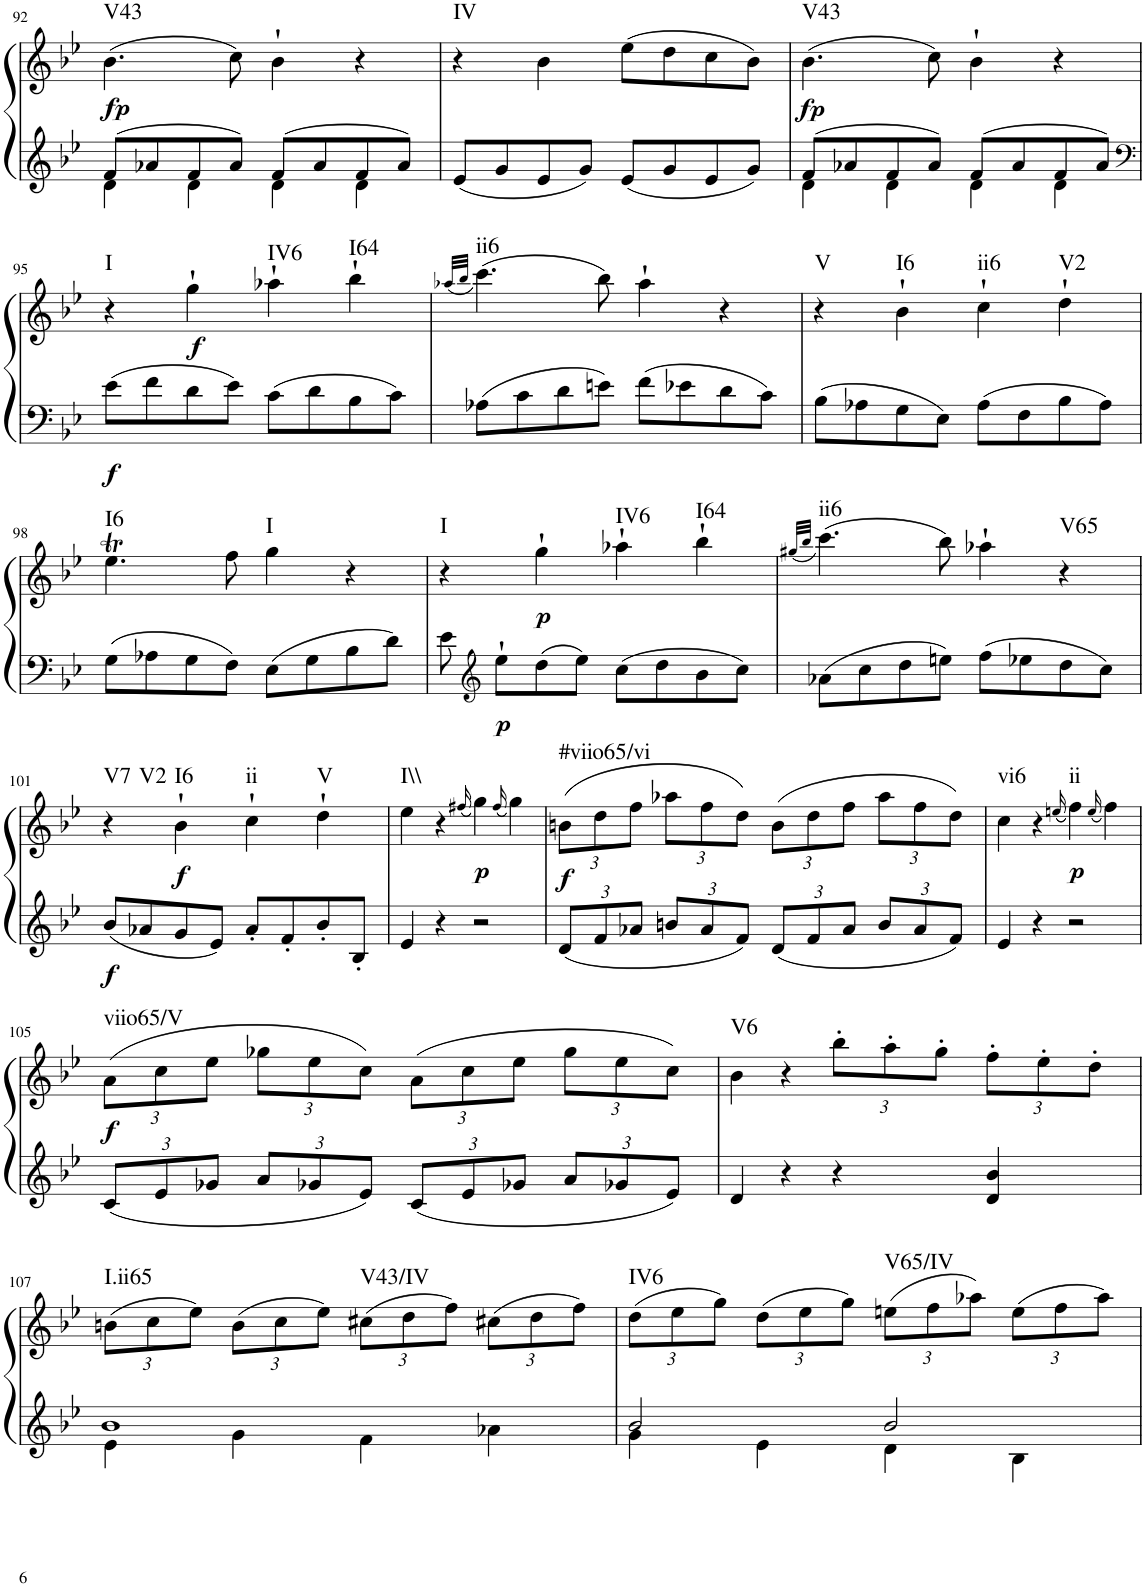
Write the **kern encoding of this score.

**kern	**kern	**dynam	**harte
*part1	*part1	*part1	*part1
*staff2	*staff1	*staff1/2	*
*I"Klavier linke Hand	*	*	*
!!LO:PB:g=z
*clefG2	*clefG2	*	*
*k[b-e-]	*k[b-e-]	*	*
*M2/2	*M2/2	*	*
*met(c|)	*met(c|)	*	*
=92	=92	=92	=92
*^	*	*	*
!	!	!	!LO:DY:b	!LO:H:kt=V43
8f/L	4d\	(4.b-\	fp	N
8a-X/	.	.	.	.
8f/	4d\	.	.	.
8a-/J	.	8cc\)	.	.
8f/L	4d\	4b-`\	.	.
8a-/	.	.	.	.
8f/	4d\	4r	.	.
8a-/J	.	.	.	.
*v	*v	*	*	*
=93	=93	=93	=93
!	!	!	!LO:H:kt=IV
8e-/L	4r	.	N
8g/	.	.	.
8e-/	4b-\	.	.
8g/J	.	.	.
8e-/L	(8ee-\L	.	.
8g/	8dd\	.	.
8e-/	8cc\	.	.
8g/J	8b-\J)	.	.
=94	=94	=94	=94
*^	*	*	*
!	!	!	!LO:DY:b	!LO:H:kt=V43
8f/L	4d\	(4.b-\	fp	N
8a-X/	.	.	.	.
8f/	4d\	.	.	.
8a-/J	.	8cc\)	.	.
8f/L	4d\	4b-`\	.	.
8a-/	.	.	.	.
8f/	4d\	4r	.	.
8a-/J	.	.	.	.
*v	*v	*	*	*
!!LO:LB:g=z
=95	=95	=95	=95
*clefF4	*	*	*
!	!	!LO:DY:b=2	!LO:H:kt=I
8e-\L	4r	f	N
8f\	.	.	.
!	!	!LO:DY:b	!
8d\	4gg`\	f	.
8e-\J	.	.	.
!	!	!	!LO:H:kt=IV6
8c\L	4aa-X`\	.	N
8d\	.	.	.
!	!	!	!LO:H:kt=I64
8B-\	4bb-`\	.	N
8c\J	.	.	.
=96	=96	=96	=96
.	(32qaa-X/LLL	.	.
.	32qbb-/JJJ	.	.
!	!	!	!LO:H:kt=ii6
8A-X\L	(4.ccc\)	.	N
8c\	.	.	.
8d\	.	.	.
8en\J	8bb-\)	.	.
8f\L	4aa-`\	.	.
8e-X\	.	.	.
8d\	4r	.	.
8c\J	.	.	.
=97	=97	=97	=97
!	!	!	!LO:H:kt=V
8B-\L	4r	.	N
8A-X\	.	.	.
!	!	!	!LO:H:kt=I6
8G\	4b-`\	.	N
8E-\J	.	.	.
!	!	!	!LO:H:kt=ii6
8A-\L	4cc`\	.	N
8F\	.	.	.
!	!	!	!LO:H:kt=V2
8B-\	4dd`\	.	N
8A-\J	.	.	.
!!LO:LB:g=z
=98	=98	=98	=98
!	!	!	!LO:H:kt=I6
8G\L	4.ee-T\	.	N
8A-X\	.	.	.
8G\	.	.	.
8F\J	8ff\	.	.
!	!	!	!LO:H:kt=I
8E-\L	4gg\	.	N
8G\	.	.	.
8B-\	4r	.	.
8d\J	.	.	.
=99	=99	=99	=99
!	!	!	!LO:H:kt=I
8e-\	4r	.	N
*clefG2	*	*	*
!	!	!LO:DY:b=2	!
8ee-`\L	.	p	.
!	!	!LO:DY:b	!
8dd\	4gg`\	p	.
8ee-\J	.	.	.
!	!	!	!LO:H:kt=IV6
8cc\L	4aa-X`\	.	N
8dd\	.	.	.
!	!	!	!LO:H:kt=I64
8b-\	4bb-`\	.	N
8cc\J	.	.	.
=100	=100	=100	=100
.	(32qgg#X/LLL	.	.
.	32qbb-/JJJ	.	.
!	!	!	!LO:H:kt=ii6
8a-X\L	(4.ccc\)	.	N
8cc\	.	.	.
8dd\	.	.	.
8een\J	8bb-\)	.	.
8ff\L	4aa-X`\	.	.
8ee-X\	.	.	.
!	!	!	!LO:H:kt=V65
8dd\	4r	.	N
8cc\J	.	.	.
!!LO:LB:g=z
=101	=101	=101	=101
!	!	!LO:DY:b=2	!LO:H:n=1:kt=V7
!	!	!	!LO:H:n=2:kt=V2
8b-/L	4r	f	N N
8a-X/	.	.	.
!	!	!LO:DY:b	!LO:H:kt=I6
8g/	4b-`\	f	N
8e-/J	.	.	.
!	!	!	!LO:H:kt=ii
8a-'/L	4cc`\	.	N
8f'/	.	.	.
!	!	!	!LO:H:kt=V
8b-'/	4dd`\	.	N
8B-'/J	.	.	.
=102	=102	=102	=102
!	!	!	!LO:H:kt=I\\
4e-/	4ee-\	.	N
4r	4r	.	.
.	(16qff#X/	.	.
!	!	!LO:DY:b	!
2r	4gg\)	p	.
.	(16qff#/	.	.
.	4gg\)	.	.
=103	=103	=103	=103
*Xbrackettup	*Xbrackettup	*	*
!	!	!LO:DY:b	!LO:H:kt=#viio65/vi
12d/L	(12bn\L	f	N
12f/	12dd\	.	.
12a-X/J	12ff\J	.	.
12bn/L	12aa-X\L	.	.
12a-/	12ff\	.	.
12f/J	12dd\J)	.	.
12d/L	(12b\L	.	.
12f/	12dd\	.	.
12a-/J	12ff\J	.	.
12b/L	12aa-\L	.	.
12a-/	12ff\	.	.
12f/J	12dd\J)	.	.
=104	=104	=104	=104
!	!	!	!LO:H:kt=vi6
4e-/	4cc\	.	N
4r	4r	.	.
.	(16qeen/	.	.
!	!	!LO:DY:b	!LO:H:kt=ii
2r	4ff\)	p	N
.	(16qee/	.	.
.	4ff\)	.	.
!!LO:LB:g=z
=105	=105	=105	=105
!	!	!LO:DY:b	!LO:H:kt=viio65/V
12c/L	(12a\L	f	N
12e-/	12cc\	.	.
12g-X/J	12ee-\J	.	.
12a/L	12gg-X\L	.	.
12g-X/	12ee-\	.	.
12e-/J	12cc\J)	.	.
12c/L	(12a\L	.	.
12e-/	12cc\	.	.
12g-X/J	12ee-\J	.	.
12a/L	12gg-\L	.	.
12g-X/	12ee-\	.	.
12e-/J	12cc\J)	.	.
=106	=106	=106	=106
!	!	!	!LO:H:kt=V6
4d/	4b-\	.	N
4r	4r	.	.
4r	12bb-'\L	.	.
.	12aa'\	.	.
.	12gg'\J	.	.
4d/ 4b-/	12ff'\L	.	.
.	12ee-'\	.	.
.	12dd'\J	.	.
!!LO:LB:g=z
=107	=107	=107	=107
*^	*	*	*
!	!	!	!	!LO:H:kt=I.ii65
1b-	4e-\	(12bn\L	.	N
.	.	12cc\	.	.
.	.	12ee-\J)	.	.
.	4g\	(12b\L	.	.
.	.	12cc\	.	.
.	.	12ee-\J)	.	.
!	!	!	!	!LO:H:kt=V43/IV
.	4f\	(12cc#X\L	.	N
.	.	12dd\	.	.
.	.	12ff\J)	.	.
.	4a-X\	(12cc#X\L	.	.
.	.	12dd\	.	.
.	.	12ff\J)	.	.
=108	=108	=108	=108	=108
!	!	!	!	!LO:H:kt=IV6
2b-/	4g\	(12dd\L	.	N
.	.	12ee-\	.	.
.	.	12gg\J)	.	.
.	4e-\	(12dd\L	.	.
.	.	12ee-\	.	.
.	.	12gg\J)	.	.
!	!	!	!	!LO:H:kt=V65/IV
2b-/	4d\	(12een\L	.	N
.	.	12ff\	.	.
.	.	12aa-X\J)	.	.
.	4B-\	(12ee\L	.	.
.	.	12ff\	.	.
.	.	12aa-\J)	.	.
*v	*v	*	*	*
=	=	=	=
*-	*-	*-	*-
